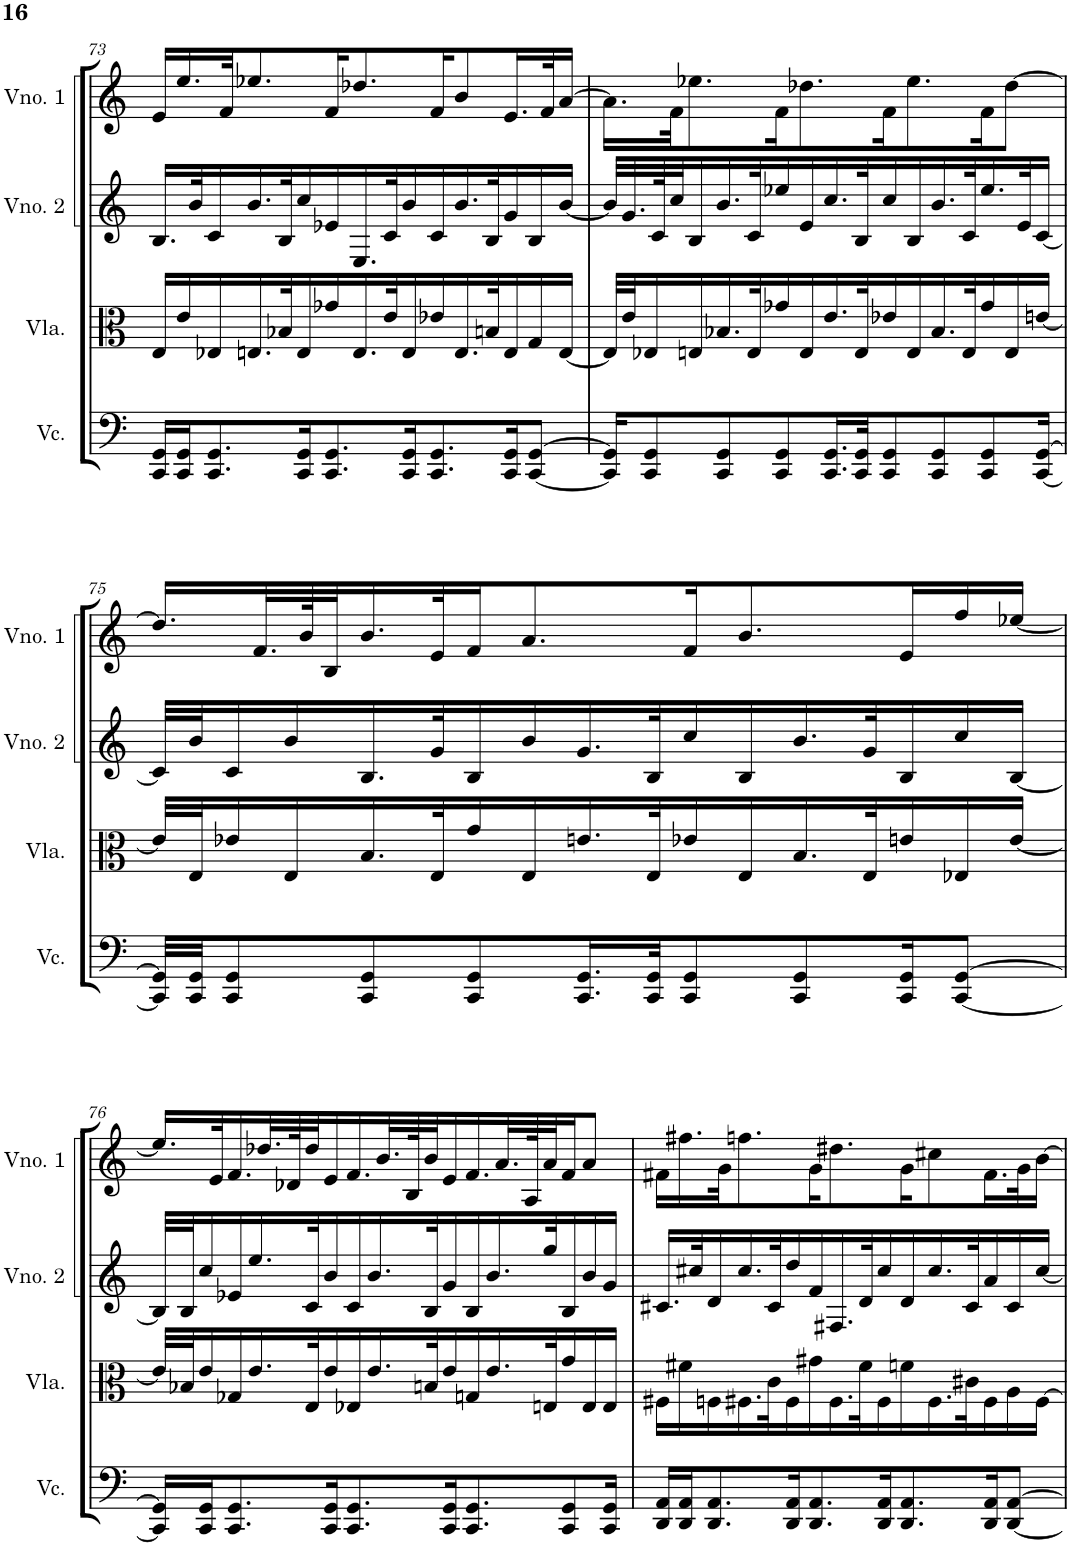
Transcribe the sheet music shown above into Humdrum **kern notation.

**kern	**kern	**kern	**kern
*part4	*part3	*part2	*part1
*staff4	*staff3	*staff2	*staff1
*I"Violoncelo	*I"Viola	*I"Violino 2	*I"Violino 1
*I'Vc.	*I'Vla.	*I'Vno. 2	*I'Vno. 1
!!LO:PB:g=z
*clefF4	*clefC3	*clefG2	*clefG2
*k[]	*k[]	*k[]	*k[]
*M4/4	*M4/4	*M4/4	*M4/4
=73	=73	=73	=73
16CC/ 16GG/LL	16E/LL	16.B/LL	16e/LL
16CC/ 16GG/J	16e/	.	16.ee/
.	.	32b/K	.
8.CC/ 8.GG/	16E-X/	16c/	.
.	.	.	32f/JK
.	16.En/	16.b/	8.ee-X/
.	32B-X/K	32B/K	.
16CC/ 16GG/K	16E/	16cc/	.
8.CC/ 8.GG/	16g-X/	16e-X/	16f/K
.	16.E/	16.E/	8.dd-X/
.	32e/K	32c/K	.
16CC/ 16GG/K	16E/	16b/	.
8.CC/ 8.GG/	16e-X/	16c/	16f/K
.	16.E/	16.b/	8b/
.	32Bn/K	32B/K	.
16CC/ 16GG/K	16E/	16g/	16.e/L
[8CC/ [8GG/J	16G/	16B/	.
.	.	.	32f/K
.	[16E/JJ	[16b/JJ	[16a/JJ
=74	=74	=74	=74
16CC/] 16GG/]KL	32E/LLL]	32b/LLL]	16.a\LL]
.	32e/J	32.g/	.
8CC/ 8GG/	16E-X/	.	.
.	.	64c/K	.
.	.	32cc/J	32f\JK
.	16En/	16B/	8.ee-X\
8CC/ 8GG/	16.B-X/	16.b/	.
.	32E/K	32c/K	.
8CC/ 8GG/	16g-X/	16ee-X/	16f\K
.	16E/	16e/	8.dd-X\
16.CC/ 16.GG/L	16.e/	16.cc/	.
32CC/ 32GG/JK	32E/K	32B/K	.
8CC/ 8GG/	16e-X/	16cc/	16f\K
.	16E/	16B/	8.ee-\
8CC/ 8GG/	16.B-/	16.b/	.
.	32E/K	32c/K	.
8CC/ 8GG/	16g-/	16.ee-/	16f\K
.	16E/	.	[8dd-\J
.	.	32e/K	.
[16CC/ [16GG/Jk	[16en/JJ	[16c/JJ	.
!!LO:LB:g=z
=75	=75	=75	=75
32CC/] 32GG/]LLL	32e/LLL]	32c/LLL]	16.dd-/LL]
32CC/ 32GG/JJ	32E/J	32b/J	.
8CC/ 8GG/	16e-X/	16c/	.
.	.	.	32.f/L
.	16E/	16b/	.
.	.	.	64b/K
.	.	.	32B/J
8CC/ 8GG/	16.B/	16.B/	16.b/
.	32E/K	32g/K	32e/K
8CC/ 8GG/	16g/	16B/	16f/J
.	16E/	16b/	8.a/
16.CC/ 16.GG/L	16.en/	16.g/	.
32CC/ 32GG/JK	32E/K	32B/K	.
8CC/ 8GG/	16e-X/	16cc/	16f/K
.	16E/	16B/	8.b/
8CC/ 8GG/	16.B/	16.b/	.
.	32E/K	32g/K	.
16CC/ 16GG/K	16en/	16B/	16e/L
[8CC/ [8GG/J	16E-X/	16cc/	16ff/
.	[16e/JJ	[16B/JJ	[16ee-X/JJ
!!LO:LB:g=z
=76	=76	=76	=76
16CC/] 16GG/]LL	32e/LLL]	32B/LLL]	16.ee-/LL]
.	32B-X/J	32B/J	.
16CC/ 16GG/J	16e/	16cc/	.
.	.	.	32e/K
8.CC/ 8.GG/	16G-X/	16e-X/	16.f/
.	16.e/	16.ee/	.
.	.	.	32.dd-X/L
.	.	.	64d-X/K
.	32E/K	32c/K	32dd-/J
16CC/ 16GG/K	16e/	16b/	16e/
8.CC/ 8.GG/	16E-X/	16c/	16.f/
.	16.e/	16.b/	.
.	.	.	32.b/L
.	.	.	64B/K
.	32Bn/K	32B/K	32b/J
16CC/ 16GG/K	16e/	16g/	16e/
8.CC/ 8.GG/	16Gn/	16B/	16.f/
.	16.e/	16.b/	.
.	.	.	32.a/L
.	.	.	64A/K
.	32En/K	32gg/K	32a/J
8CC/ 8GG/	16g/	16B/	16f/J
.	16E/	16b/	8a/J
16CC/ 16GG/Jk	16E/JJ	16g/JJ	.
=77	=77	=77	=77
16DD/ 16AA/LL	16F#X\LL	16.c#X/LL	16f#X\LL
16DD/ 16AA/J	16f#X\	.	16.ff#X\
.	.	32cc#X/K	.
8.DD/ 8.AA/	16Fn\	16d/	.
.	.	.	32g\JK
.	16.F#X\	16.cc#/	8.ffn\
.	32c\K	32c#/K	.
16DD/ 16AA/K	16F#\	16dd/	.
8.DD/ 8.AA/	16g#X\	16f/	16g\K
.	16.F#\	16.F#X/	8.dd#X\
.	32f#\K	32d/K	.
16DD/ 16AA/K	16F#\	16cc#/	.
8.DD/ 8.AA/	16fn\	16d/	16g\K
.	16.F#\	16.cc#/	8cc#X\
.	32c#X\K	32c#/K	.
16DD/ 16AA/K	16F#\	16a/	16.f#\L
[8DD/ [8AA/J	16A\	16c#/	.
.	.	.	32g\K
.	[16F#\JJ	[16cc#/JJ	[16b\JJ
=	=	=	=
*-	*-	*-	*-
